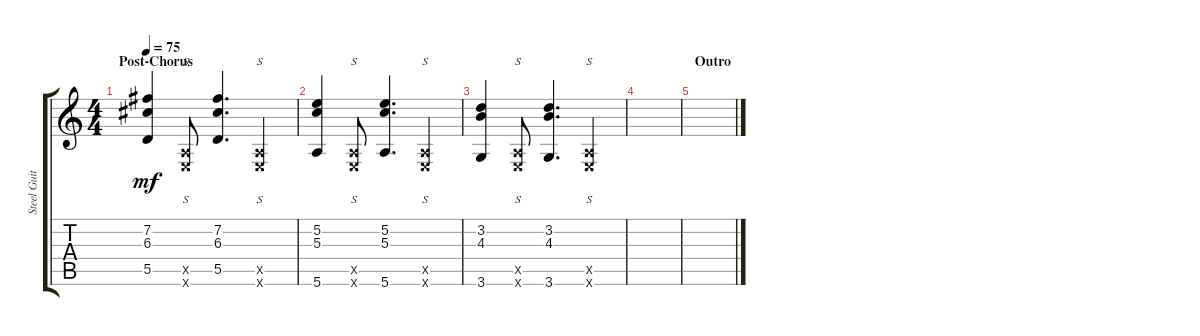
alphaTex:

\track ("Steel Guitar" "Steel Guit") {instrument acousticguitarsteel}
\staff {score tabs}
\tuning (E4 B3 G3 D3 A2 E2) {hide}
\ts (4 4)
\section ("" "Post-Chorus")
\tempo 75
\clef g2
\ks c
(7.2 6.3 5.5).4{dy mf} (0.5{x} 0.6{x}).8{s} (7.2 6.3 5.5).4{d} (0.5{x} 0.6{x}).4{s} |
(5.2 5.3 5.6).4 (0.5{x} 0.6{x}).8{s} (5.2 5.3 5.6).4{d} (0.5{x} 0.6{x}).4{s} |
(3.2 4.3 3.6).4 (0.5{x} 0.6{x}).8{s} (3.2 4.3 3.6).4{d} (0.5{x} 0.6{x}).4{s} |
|
\section ("" "Outro")
